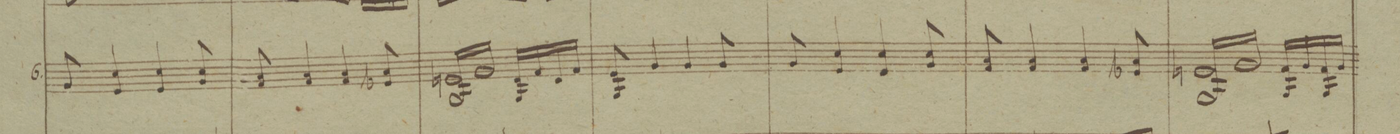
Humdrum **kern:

**kern	**dynam	**dynam
*I"6.	*	*
*clefG2	*	*
*k[b-]	*	*
*M3/4	*	*
8g/	.	.
4e/ 4cc	.	.
4e/ 4cc	.	.
8g/ 8cc	.	.
=44	=44	=44
8f/ 8a	.	.
4f/ 4a	.	.
4f/ 4a	.	.
8e-X/ 8a	.	.
=45	=45	=45
*tremolo	*	*
16G/LL 16en	.	.
16g/	.	.
16G/ 16e	.	.
16g/	.	.
16G/ 16e	.	.
16g/	.	.
16G/ 16e	.	.
16g/JJ	.	.
*Xtremolo	*	*
16G/LL 16d	.	.
16f/	.	.
16d/	.	.
16f/JJ	.	.
=46	=46	=46
8G/ 8e	.	.
4g/	.	.
4g/	.	.
8g/	.	.
=47	=47	=47
8g/	.	.
4e/ 4cc	.	.
4e/ 4cc	.	.
8g/ 8cc	.	.
=48	=48	=48
8f/ 8a	.	.
4f/ 4a	.	.
4f/ 4a	.	.
8e-X/ 8a	.	.
=49	=49	=49
*tremolo	*	*
16G/LL 16en	.	.
16g/	.	.
16G/ 16e	.	.
16g/	.	.
16G/ 16e	.	.
16g/	.	.
16G/ 16e	.	.
16g/JJ	.	.
*Xtremolo	*	*
16G/LL 16f	.	.
16g/	.	.
16G/ 16f	.	.
16g/JJ	.	.
=50	=50	=50
*-	*-	*-
